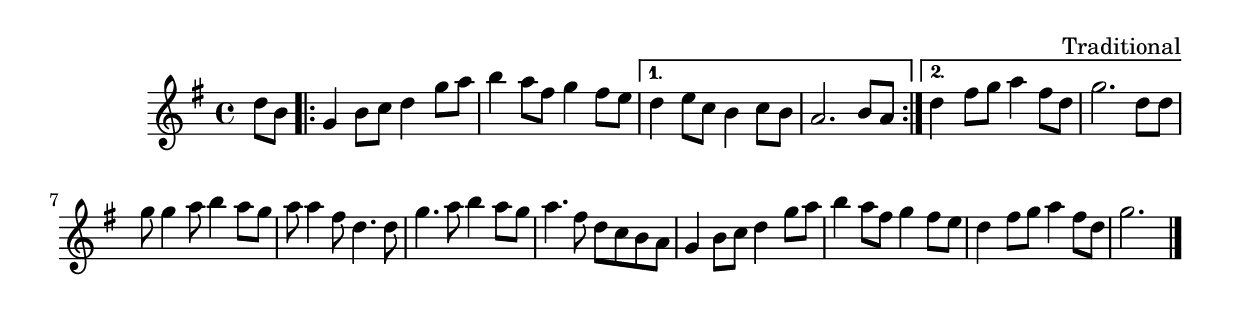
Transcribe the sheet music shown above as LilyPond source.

\version "2.16.0"

\header {
  %title = "The Irish Rover"
  composer = "Traditional"
}


\relative d''
{
  \time 4/4  
  \key g \major
  \partial 4 d8 b |
  
  \repeat volta 2 
  {        
      g4 b8 c d4 g8 a |
      b4 a8 fis g4 fis8 e |        
  }    
  \alternative 
  {
      { d4 e8 c b4 c8 b | a2. b8 a }     
      { d4 fis8 g a4 fis8 d | g2. d8 d } 
  }
  
  g8 g4 a8 b4 a8 g |
  a a4 fis8 d4. d8 |
  g4. a8 b4 a8 g |
  a4. fis8 d c b a |
  g4 b8 c d4 g8 a |
  b4 a8 fis g4 fis8 e |
  d4 fis8 g a4 fis8 d | 
  g2. s4 \bar "|."
  
} 
